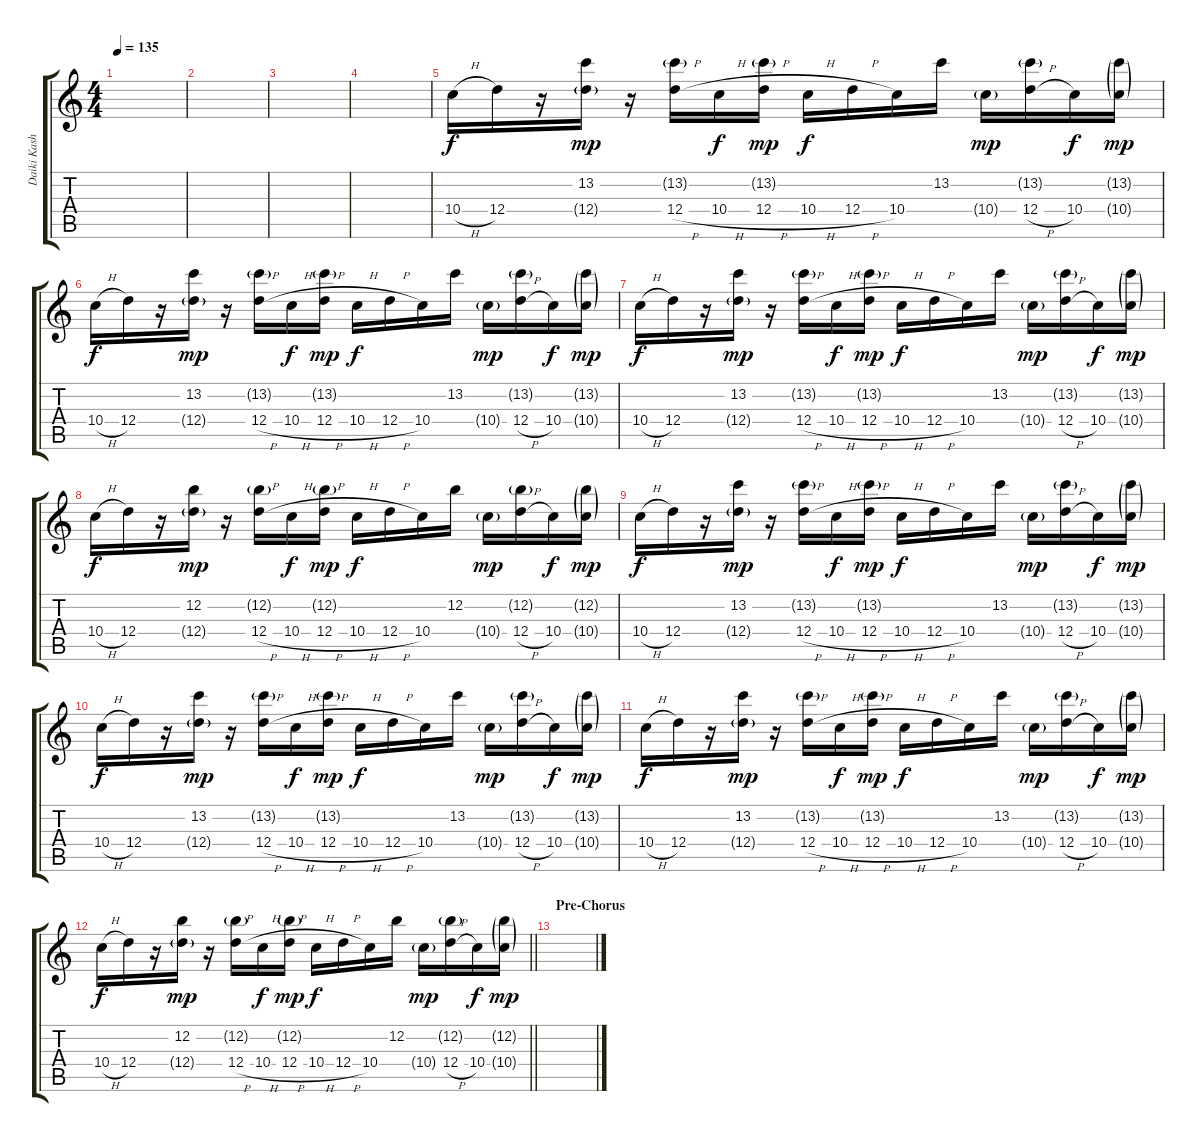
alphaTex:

\track ("Daiki Kasho (Guitar 2)" "Daiki Kash") {instrument electricguitarmuted}
\staff {score tabs}
\tuning (E4 B3 G3 D3 A2 E2) {hide}
\ts (4 4)
\tempo 135
\clef g2
\ks c
|
|
|
|
10.4{h}.16 12.4.16 r.16 (13.2 12.4{g}).16{dy mp} r.16 (13.2{g} 12.4{h}).16 10.4{h}.16{dy f} (13.2{g} 12.4{h}).16{dy mp} 10.4{h}.16{dy f} 12.4{h}.16 10.4.16 13.2.16 10.4{g}.16{dy mp} (13.2{g} 12.4{h}).16 10.4.16{dy f} (13.2{g} 10.4{g}).16{dy mp} |
10.4{h}.16{dy f} 12.4.16 r.16 (13.2 12.4{g}).16{dy mp} r.16 (13.2{g} 12.4{h}).16 10.4{h}.16{dy f} (13.2{g} 12.4{h}).16{dy mp} 10.4{h}.16{dy f} 12.4{h}.16 10.4.16 13.2.16 10.4{g}.16{dy mp} (13.2{g} 12.4{h}).16 10.4.16{dy f} (13.2{g} 10.4{g}).16{dy mp} |
10.4{h}.16{dy f} 12.4.16 r.16 (13.2 12.4{g}).16{dy mp} r.16 (13.2{g} 12.4{h}).16 10.4{h}.16{dy f} (13.2{g} 12.4{h}).16{dy mp} 10.4{h}.16{dy f} 12.4{h}.16 10.4.16 13.2.16 10.4{g}.16{dy mp} (13.2{g} 12.4{h}).16 10.4.16{dy f} (13.2{g} 10.4{g}).16{dy mp} |
10.4{h}.16{dy f} 12.4.16 r.16 (12.2 12.4{g}).16{dy mp} r.16 (12.2{g} 12.4{h}).16 10.4{h}.16{dy f} (12.2{g} 12.4{h}).16{dy mp} 10.4{h}.16{dy f} 12.4{h}.16 10.4.16 12.2.16 10.4{g}.16{dy mp} (12.2{g} 12.4{h}).16 10.4.16{dy f} (12.2{g} 10.4{g}).16{dy mp} |
10.4{h}.16{dy f} 12.4.16 r.16 (13.2 12.4{g}).16{dy mp} r.16 (13.2{g} 12.4{h}).16 10.4{h}.16{dy f} (13.2{g} 12.4{h}).16{dy mp} 10.4{h}.16{dy f} 12.4{h}.16 10.4.16 13.2.16 10.4{g}.16{dy mp} (13.2{g} 12.4{h}).16 10.4.16{dy f} (13.2{g} 10.4{g}).16{dy mp} |
10.4{h}.16{dy f} 12.4.16 r.16 (13.2 12.4{g}).16{dy mp} r.16 (13.2{g} 12.4{h}).16 10.4{h}.16{dy f} (13.2{g} 12.4{h}).16{dy mp} 10.4{h}.16{dy f} 12.4{h}.16 10.4.16 13.2.16 10.4{g}.16{dy mp} (13.2{g} 12.4{h}).16 10.4.16{dy f} (13.2{g} 10.4{g}).16{dy mp} |
10.4{h}.16{dy f} 12.4.16 r.16 (13.2 12.4{g}).16{dy mp} r.16 (13.2{g} 12.4{h}).16 10.4{h}.16{dy f} (13.2{g} 12.4{h}).16{dy mp} 10.4{h}.16{dy f} 12.4{h}.16 10.4.16 13.2.16 10.4{g}.16{dy mp} (13.2{g} 12.4{h}).16 10.4.16{dy f} (13.2{g} 10.4{g}).16{dy mp} |
\barLineRight lightlight
10.4{h}.16{dy f} 12.4.16 r.16 (12.2 12.4{g}).16{dy mp} r.16 (12.2{g} 12.4{h}).16 10.4{h}.16{dy f} (12.2{g} 12.4{h}).16{dy mp} 10.4{h}.16{dy f} 12.4{h}.16 10.4.16 12.2.16 10.4{g}.16{dy mp} (12.2{g} 12.4{h}).16 10.4.16{dy f} (12.2{g} 10.4{g}).16{dy mp} |
\section ("" "Pre-Chorus")
